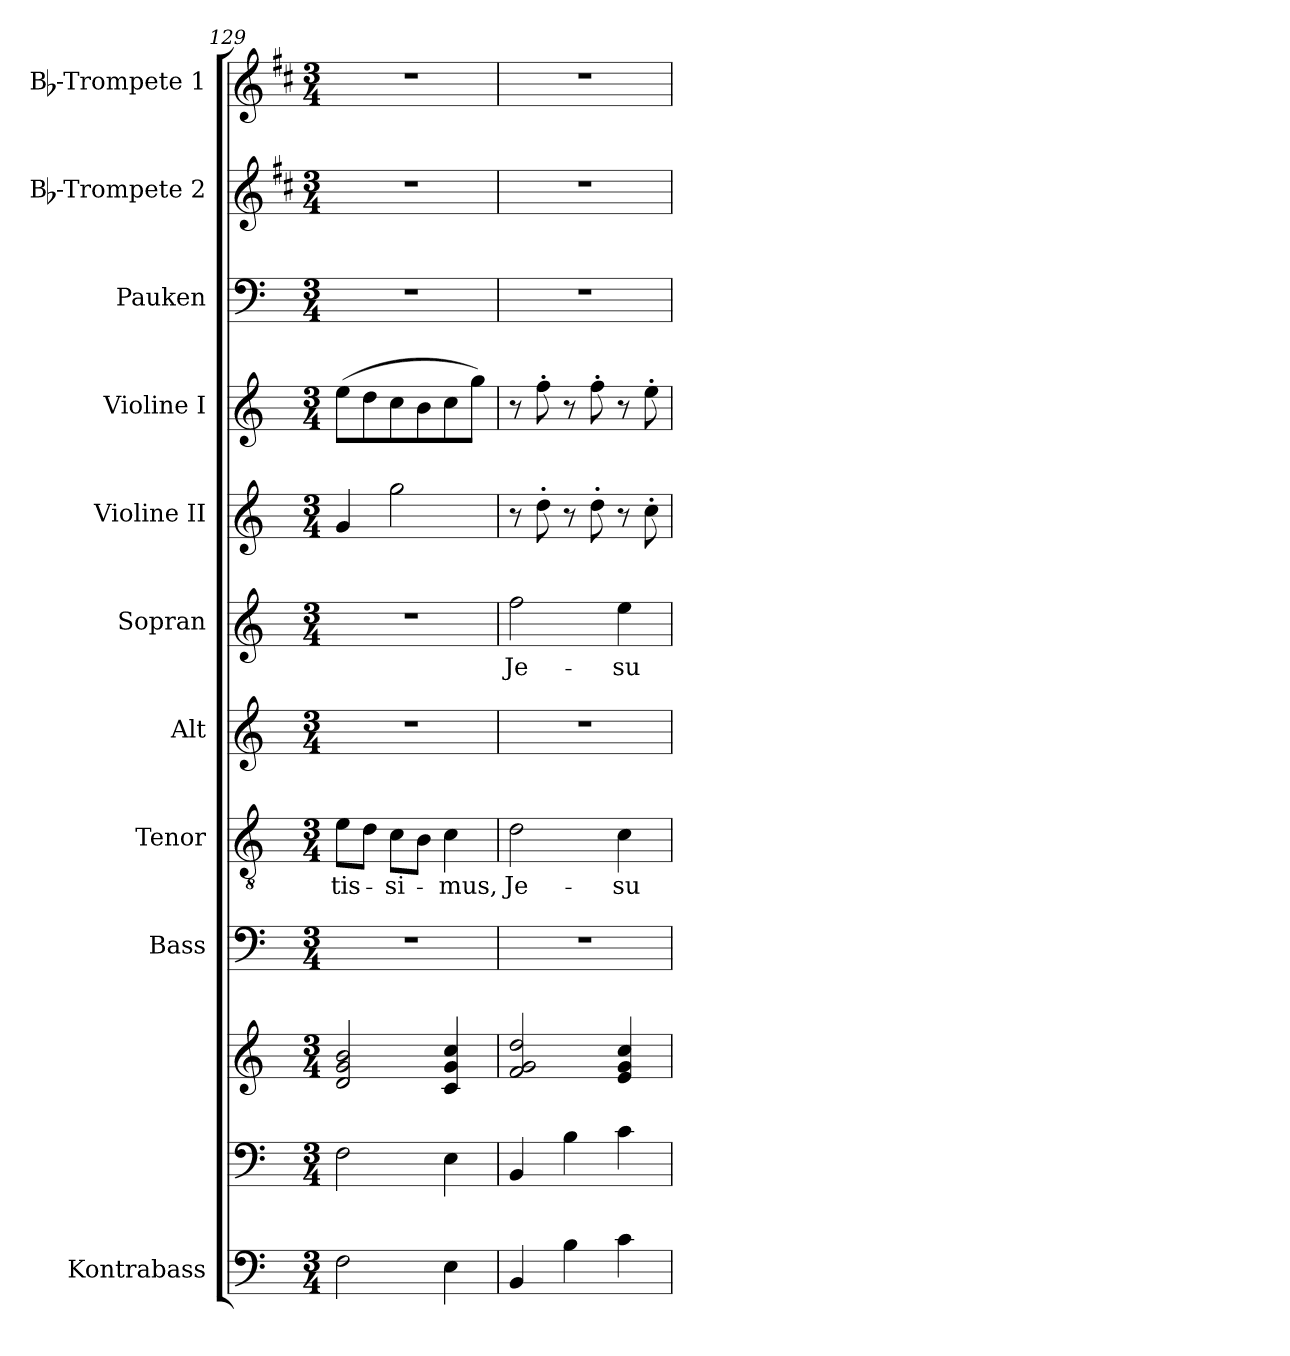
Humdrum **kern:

**kern	**kern	**kern	**kern	**kern	**text	**kern	**kern	**text	**kern	**kern	**kern	**kern	**kern
*part11	*part10	*part10	*part9	*part8	*part8	*part7	*part6	*part6	*part5	*part4	*part3	*part2	*part1
*staff12	*staff11	*staff10	*staff9	*staff8	*staff8	*staff7	*staff6	*staff6	*staff5	*staff4	*staff3	*staff2	*staff1
*I"Kontrabass	*	*	*I"Bass	*I"Tenor	*	*I"Alt	*I"Sopran	*	*I"Violine II	*I"Violine I	*I"Pauken	*I"Bb-Trompete 2	*I"Bb-Trompete 1
*I'Kb.	*	*	*I'B.	*I'T.	*	*I'A.	*I'S.	*	*I'Vl. II	*I'Vl. I	*I'Pk.	*I'Bb Trp. 2	*I'Bb Trp. 1
*clefF4	*clefF4	*clefG2	*clefF4	*clefGv2	*	*clefG2	*clefG2	*	*clefG2	*clefG2	*clefF4	*clefG2	*clefG2
*ITrd7c12	*	*	*	*	*	*	*	*	*	*	*	*ITrd1c2	*ITrd1c2
*k[]	*k[]	*k[]	*k[]	*k[]	*	*k[]	*k[]	*	*k[]	*k[]	*k[]	*k[]	*k[]
*C:	*C:	*C:	*C:	*C:	*	*C:	*C:	*	*C:	*C:	*C:	*C:	*C:
*M3/4	*M3/4	*M3/4	*M3/4	*M3/4	*	*M3/4	*M3/4	*	*M3/4	*M3/4	*M3/4	*M3/4	*M3/4
=129	=129	=129	=129	=129	=129	=129	=129	=129	=129	=129	=129	=129	=129
!	!	!	!	!	!LO:LY:b	!	!	!	!	!	!	!	!
2FF\	2F\	2d/ 2g/ 2b/	2.r	8e\L	-tis-	2.r	2.r	.	4g/	(>8ee\L	2.r	2.r	2.r
.	.	.	.	8d\J	.	.	.	.	.	8dd\	.	.	.
!	!	!	!	!	!LO:LY:b	!	!	!	!	!	!	!	!
.	.	.	.	8c\L	-si-	.	.	.	2gg\	8cc\	.	.	.
.	.	.	.	8B\J	.	.	.	.	.	8b\	.	.	.
!	!	!	!	!	!LO:LY:b	!	!	!	!	!	!	!	!
4EE\	4E\	4c/ 4g/ 4cc/	.	4c\	-mus,	.	.	.	.	8cc\	.	.	.
.	.	.	.	.	.	.	.	.	.	8gg\J)	.	.	.
!!LO:PB:g=z
=130	=130	=130	=130	=130	=130	=130	=130	=130	=130	=130	=130	=130	=130
!	!	!	!	!	!LO:LY:b	!	!	!LO:LY:b	!	!	!	!	!
4BBB/	4BB/	2f/ 2g/ 2dd/	2.r	2d\	Je-	2.r	2ff\	Je-	8r	8r	2.r	2.r	2.r
.	.	.	.	.	.	.	.	.	8dd'>\	8ff'>\	.	.	.
4BB\	4B\	.	.	.	.	.	.	.	8r	8r	.	.	.
.	.	.	.	.	.	.	.	.	8dd'>\	8ff'>\	.	.	.
!	!	!	!	!	!LO:LY:b	!	!	!LO:LY:b	!	!	!	!	!
4C\	4c\	4e/ 4g/ 4cc/	.	4c\	-su	.	4ee\	-su	8r	8r	.	.	.
.	.	.	.	.	.	.	.	.	8cc'>\	8ee'>\	.	.	.
=	=	=	=	=	=	=	=	=	=	=	=	=	=
*-	*-	*-	*-	*-	*-	*-	*-	*-	*-	*-	*-	*-	*-
